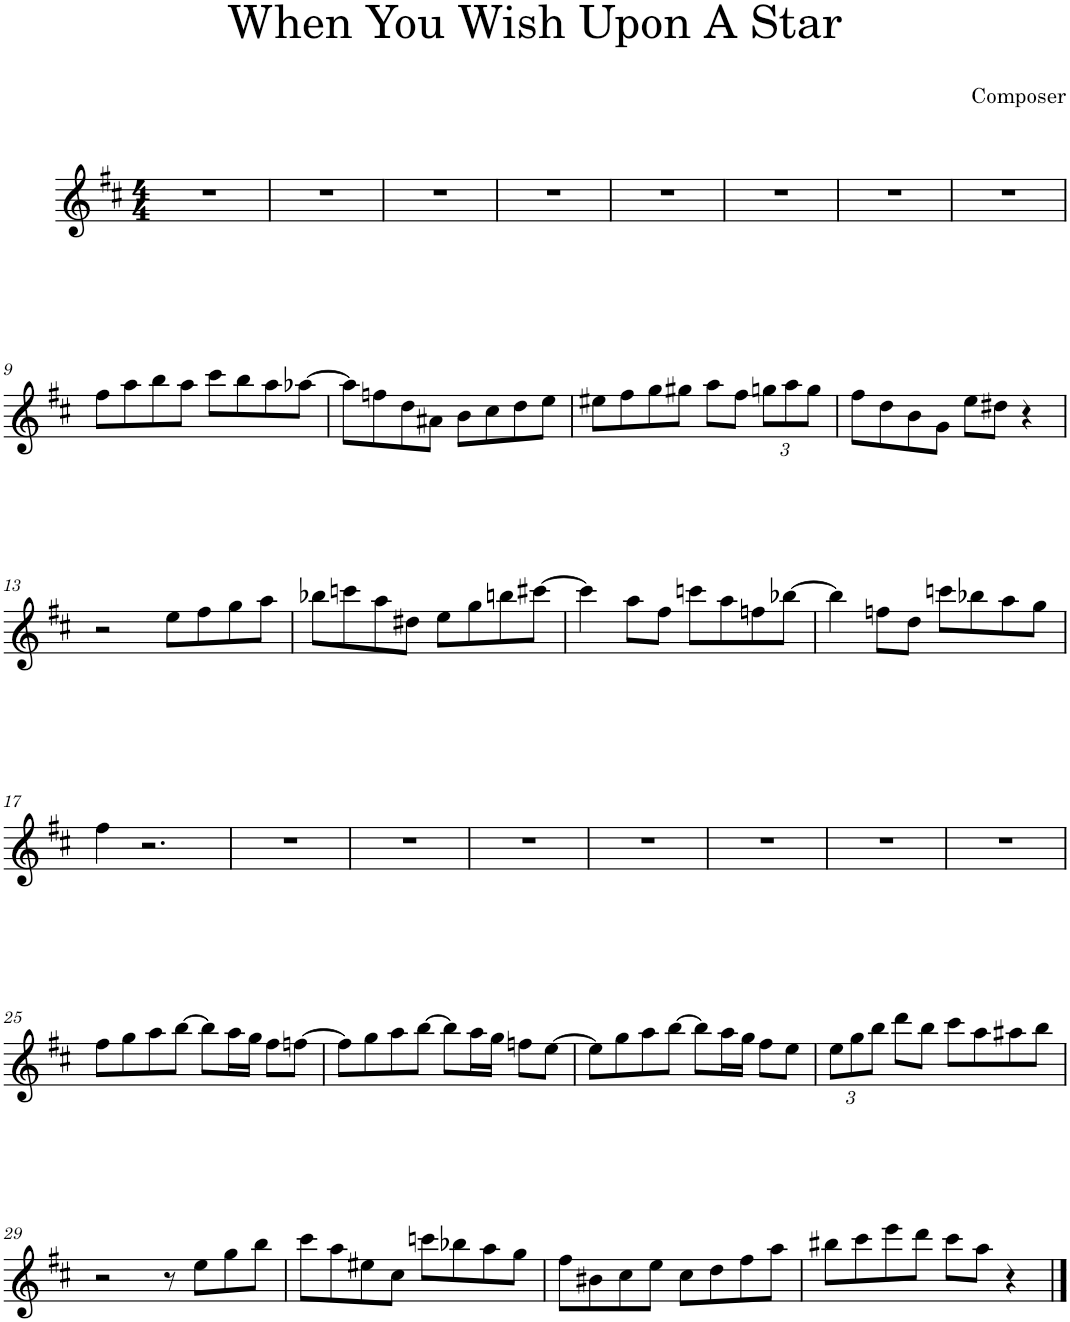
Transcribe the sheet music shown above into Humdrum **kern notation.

**kern
*part1
*staff1
*I"バリトン サクソフォーン
*clefG2
*Trd12c21
*k[f#c#]
*M4/4
=1
1r
=2
1r
=3
1r
=4
1r
=5
1r
=6
1r
=7
1r
=8
1r
!!LO:LB:g=z
=9
8ff#\L
8aa\
8bb\
8aa\J
8ccc#\L
8bb\
8aa\
[8aa-X\J
=10
8aa-\L]
8ffn\
8dd\
8a#X\J
8b\L
8cc#\
8dd\
8ee\J
=11
8ee#X\L
8ff#\
8gg\
8gg#X\J
8aa\L
8ff#\J
*Xbrackettup
12ggn\L
12aa\
12gg\J
=12
8ff#\L
8dd\
8b\
8g\J
8ee\L
8dd#X\J
4r
!!LO:LB:g=z
=13
2r
8ee\L
8ff#\
8gg\
8aa\J
=14
8bb-X\L
8cccn\
8aa\
8dd#X\J
8ee\L
8gg\
8bbn\
[8ccc#X\J
=15
4ccc#\]
8aa\L
8ff#\J
8cccn\L
8aa\
8ffn\
[8bb-X\J
=16
4bb-\]
8ffn\L
8dd\J
8cccn\L
8bb-X\
8aa\
8gg\J
!!LO:LB:g=z
=17
4ff#\
2.r
=18
1r
=19
1r
=20
1r
=21
1r
=22
1r
=23
1r
=24
1r
!!LO:LB:g=z
=25
8ff#\L
8gg\
8aa\
[8bb\J
8bb\L]
16aa\L
16gg\JJ
8ff#\L
[8ffn\J
=26
8ff\L]
8gg\
8aa\
[8bb\J
8bb\L]
16aa\L
16gg\JJ
8ffn\L
[8ee\J
=27
8ee\L]
8gg\
8aa\
[8bb\J
8bb\L]
16aa\L
16gg\JJ
8ff#\L
8ee\J
=28
12ee\L
12gg\
12bb\J
8ddd\L
8bb\J
8ccc#\L
8aa\
8aa#X\
8bb\J
!!LO:LB:g=z
=29
2r
8r
8ee\L
8gg\
8bb\J
=30
8ccc#\L
8aa\
8ee#X\
8cc#\J
8cccn\L
8bb-X\
8aa\
8gg\J
=31
8ff#\L
8b#X\
8cc#\
8ee\J
8cc#\L
8dd\
8ff#\
8aa\J
=32
8bb#X\L
8ccc#\
8eee\
8ddd\J
8ccc#\L
8aa\J
4r
==
*-
